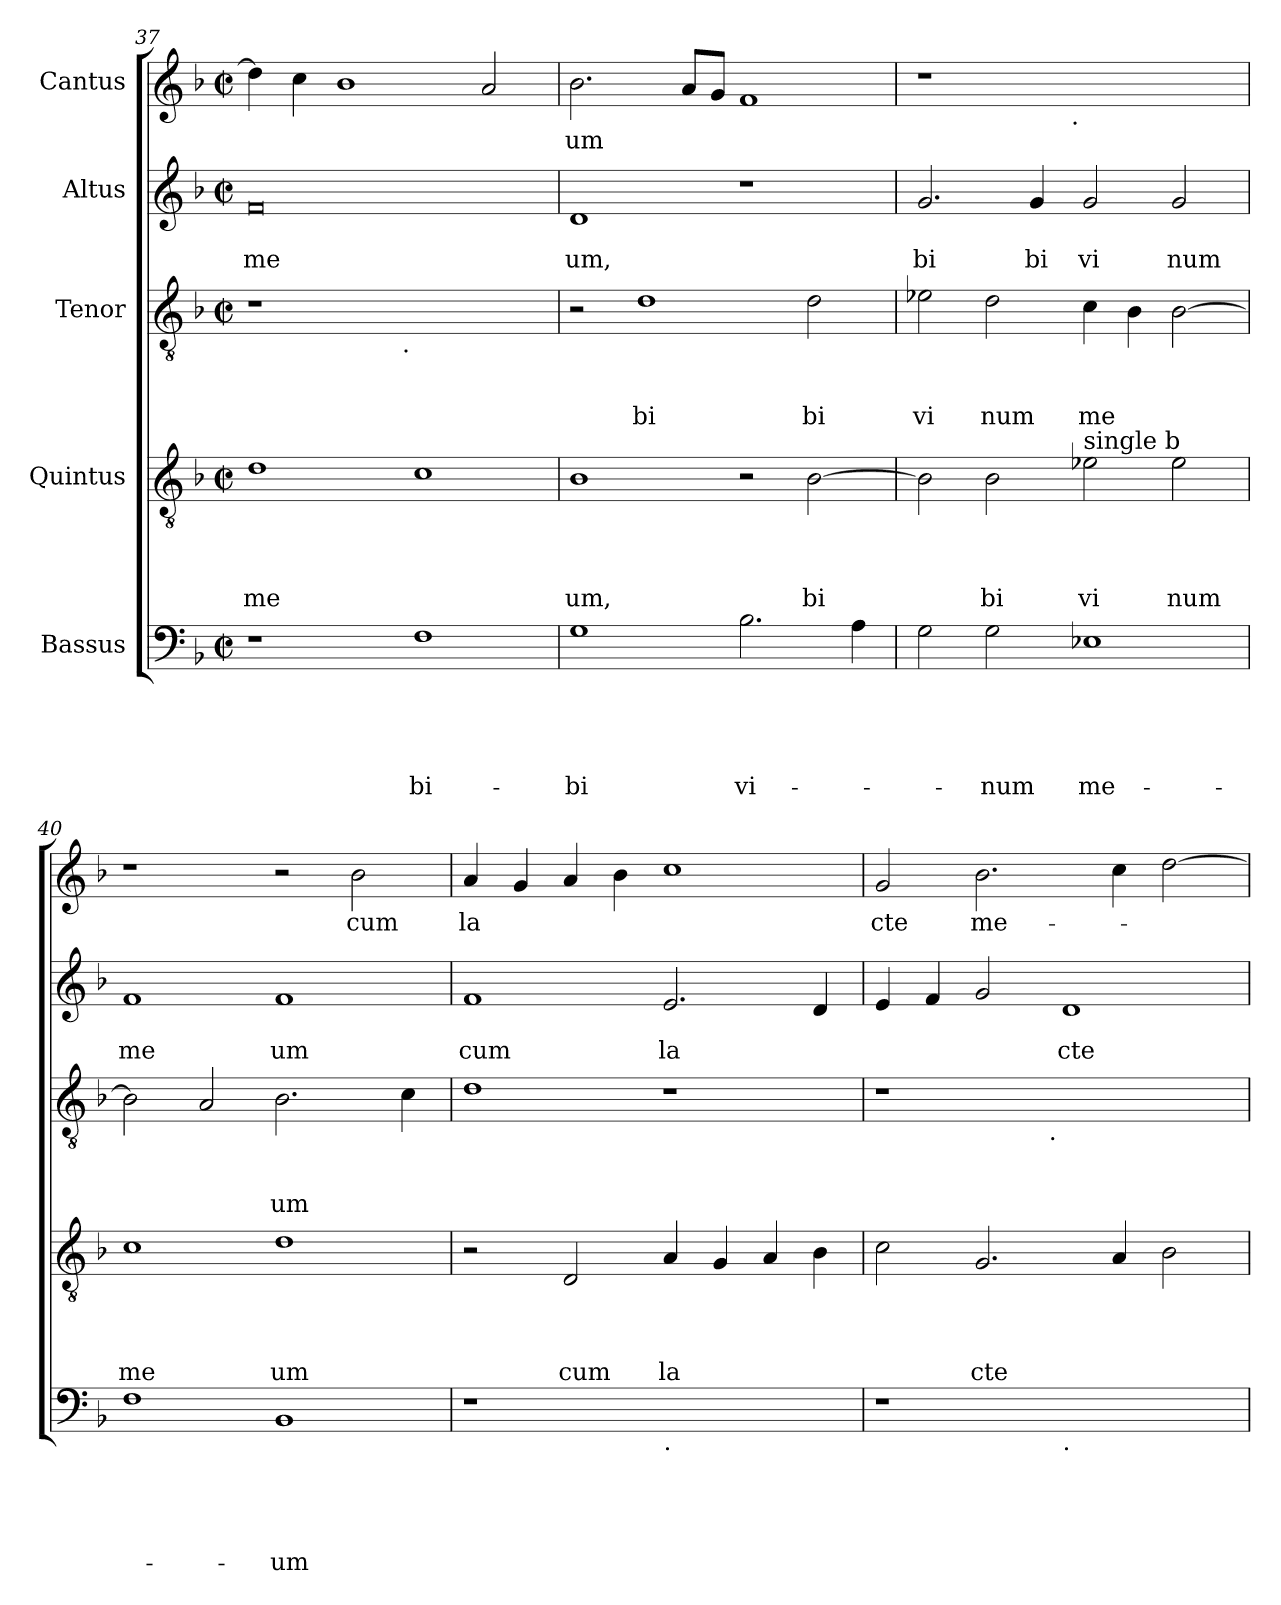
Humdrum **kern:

**kern	**text	**text	**text	**text	**text	**kern	**text	**text	**text	**text	**kern	**text	**text	**text	**kern	**text	**text	**kern	**text
*part5	*part5	*part5	*part5	*part5	*part5	*part4	*part4	*part4	*part4	*part4	*part3	*part3	*part3	*part3	*part2	*part2	*part2	*part1	*part1
*staff5	*staff5	*staff5	*staff5	*staff5	*staff5	*staff4	*staff4	*staff4	*staff4	*staff4	*staff3	*staff3	*staff3	*staff3	*staff2	*staff2	*staff2	*staff1	*staff1
*I"Bassus	*	*	*	*	*	*I"Quintus	*	*	*	*	*I"Tenor	*	*	*	*I"Altus	*	*	*I"Cantus	*
*clefF4	*	*	*	*	*	*clefGv2	*	*	*	*	*clefGv2	*	*	*	*clefG2	*	*	*clefG2	*
*k[b-]	*	*	*	*	*	*k[b-]	*	*	*	*	*k[b-]	*	*	*	*k[b-]	*	*	*k[b-]	*
*F:	*	*	*	*	*	*F:	*	*	*	*	*F:	*	*	*	*F:	*	*	*F:	*
*M2/2	*	*	*	*	*	*M2/2	*	*	*	*	*M2/2	*	*	*	*M2/2	*	*	*M2/2	*
*met(c|)	*	*	*	*	*	*met(c|)	*	*	*	*	*met(c|)	*	*	*	*met(c|)	*	*	*met(c|)	*
=37	=37	=37	=37	=37	=37	=37	=37	=37	=37	=37	=37	=37	=37	=37	=37	=37	=37	=37	=37
!	!	!	!	!	!	!	!	!	!	!LO:LY:b	!	!	!	!	!	!	!LO:LY:b	!	!
*	*	*	*	*	*	*	*	*	*	*	*^	*	*	*	*	*	*	*	*
1r	.	.	.	.	.	1d	.	.	.	me	1r	2ryy	.	.	.	0f	.	me	4dd\]	.
.	.	.	.	.	.	.	.	.	.	.	.	.	.	.	.	.	.	.	4cc\	.
.	.	.	.	.	.	.	.	.	.	.	.	4...ryy	.	.	.	.	.	.	1b-	.
!	!	!	!	!	!	!	!	!	!	!	!	!LO:TX:b:t=.	!	!	!	!	!	!	!	!
.	.	.	.	.	.	.	.	.	.	.	.	1ryy	.	.	.	.	.	.	.	.
!	!	!	!	!	!LO:LY:b	!	!	!	!	!	!	!	!	!	!	!	!	!	!	!
1F	.	.	.	.	bi-	1c	.	.	.	.	1ryy	.	.	.	.	.	.	.	.	.
.	.	.	.	.	.	.	.	.	.	.	.	.	.	.	.	.	.	.	2a/	.
.	.	.	.	.	.	.	.	.	.	.	.	32ryy	.	.	.	.	.	.	.	.
=38	=38	=38	=38	=38	=38	=38	=38	=38	=38	=38	=38	=38	=38	=38	=38	=38	=38	=38	=38	=38
!	!	!	!	!	!LO:LY:b	!	!	!	!	!LO:LY:b	!	!	!	!	!	!	!	!LO:LY:b	!	!LO:LY:b
*	*	*	*	*	*	*	*	*	*	*	*v	*v	*	*	*	*	*	*	*	*
1G	.	.	.	.	-bi	1B-	.	.	.	um,	2r	.	.	.	1d	.	um,	2.b-\	um
!	!	!	!	!	!	!	!	!	!	!	!	!	!	!LO:LY:b	!	!	!	!	!
.	.	.	.	.	.	.	.	.	.	.	1d	.	.	bi	.	.	.	.	.
.	.	.	.	.	.	.	.	.	.	.	.	.	.	.	.	.	.	8a/L	.
.	.	.	.	.	.	.	.	.	.	.	.	.	.	.	.	.	.	8g/J	.
!	!	!	!	!	!LO:LY:b	!	!	!	!	!	!	!	!	!	!	!	!	!	!
2.B-\	.	.	.	.	vi-	2r	.	.	.	.	.	.	.	.	1r	.	.	1f	.
!	!	!	!	!	!	!	!	!	!	!LO:LY:b	!	!	!	!LO:LY:b	!	!	!	!	!
.	.	.	.	.	.	[>2B-\	.	.	.	bi	2d\	.	.	bi	.	.	.	.	.
4A\	.	.	.	.	.	.	.	.	.	.	.	.	.	.	.	.	.	.	.
=39	=39	=39	=39	=39	=39	=39	=39	=39	=39	=39	=39	=39	=39	=39	=39	=39	=39	=39	=39
!	!	!	!	!	!	!	!	!	!	!	!	!	!	!LO:LY:b	!	!	!LO:LY:b	!	!
*	*	*	*	*	*	*	*	*	*	*	*	*	*	*	*	*	*	*^	*
2G\	.	.	.	.	.	2B-\]	.	.	.	.	2e-X\	.	.	vi	2.g/	.	bi	1r	2ryy	.
!	!	!	!	!	!LO:LY:b	!	!	!	!	!LO:LY:b	!	!	!	!LO:LY:b	!	!	!	!	!	!
2G\	.	.	.	.	-num	2B-\	.	.	.	bi	2d\	.	.	num	.	.	.	.	4...ryy	.
!	!	!	!	!	!	!	!	!	!	!	!	!	!	!	!	!	!LO:LY:b	!	!	!
.	.	.	.	.	.	.	.	.	.	.	.	.	.	.	4g/	.	bi	.	.	.
!	!	!	!	!	!	!	!	!	!	!	!	!	!	!	!	!	!	!	!LO:TX:b:t=.	!
.	.	.	.	.	.	.	.	.	.	.	.	.	.	.	.	.	.	.	1ryy	.
!	!	!	!	!	!	!LO:TX:a:t=single b	!	!	!	!	!	!	!	!	!	!	!	!	!	!
!	!	!	!	!	!LO:LY:b	!	!	!	!	!LO:LY:b	!	!	!	!LO:LY:b	!	!	!LO:LY:b	!	!	!
1E-X	.	.	.	.	me-	2e-\	.	.	.	vi	4c\	.	.	me	2g/	.	vi	1ryy	.	.
.	.	.	.	.	.	.	.	.	.	.	4B-\	.	.	.	.	.	.	.	.	.
!	!	!	!	!	!	!	!	!	!	!LO:LY:b	!	!	!	!	!	!	!LO:LY:b	!	!	!
.	.	.	.	.	.	2e-\	.	.	.	num	[>2B-\	.	.	.	2g/	.	num	.	.	.
.	.	.	.	.	.	.	.	.	.	.	.	.	.	.	.	.	.	.	32ryy	.
=40	=40	=40	=40	=40	=40	=40	=40	=40	=40	=40	=40	=40	=40	=40	=40	=40	=40	=40	=40	=40
!	!	!	!	!	!	!	!	!	!	!LO:LY:b	!	!	!	!	!	!	!LO:LY:b	!	!	!
*	*	*	*	*	*	*	*	*	*	*	*	*	*	*	*	*	*	*v	*v	*
1F	.	.	.	.	.	1c	.	.	.	me	2B-\]	.	.	.	1f	.	me	1r	.
.	.	.	.	.	.	.	.	.	.	.	2A/	.	.	.	.	.	.	.	.
!	!	!	!	!	!LO:LY:b	!	!	!	!	!LO:LY:b	!	!	!	!LO:LY:b	!	!	!LO:LY:b	!	!
1BB-	.	.	.	.	-um	1d	.	.	.	um	2.B-\	.	.	um	1f	.	um	2r	.
!	!	!	!	!	!	!	!	!	!	!	!	!	!	!	!	!	!	!	!LO:LY:b
.	.	.	.	.	.	.	.	.	.	.	.	.	.	.	.	.	.	2b-\	cum
.	.	.	.	.	.	.	.	.	.	.	4c\	.	.	.	.	.	.	.	.
=41	=41	=41	=41	=41	=41	=41	=41	=41	=41	=41	=41	=41	=41	=41	=41	=41	=41	=41	=41
!	!	!	!	!	!	!	!	!	!	!	!	!	!	!	!	!	!LO:LY:b	!	!LO:LY:b
1r	.	.	.	.	.	2r	.	.	.	.	1d	.	.	.	1f	.	cum	4a/	la
.	.	.	.	.	.	.	.	.	.	.	.	.	.	.	.	.	.	4g/	.
!	!	!	!	!	!	!	!	!	!	!LO:LY:b	!	!	!	!	!	!	!	!	!
.	.	.	.	.	.	2D/	.	.	.	cum	.	.	.	.	.	.	.	4a/	.
.	.	.	.	.	.	.	.	.	.	.	.	.	.	.	.	.	.	4b-\	.
!LO:TX:b:t=.	!	!	!	!	!	!	!	!	!	!	!	!	!	!	!	!	!	!	!
!	!	!	!	!	!	!	!	!	!	!LO:LY:b	!	!	!	!	!	!	!LO:LY:b	!	!
1ryy	.	.	.	.	.	4A/	.	.	.	la	1r	.	.	.	2.e/	.	la	1cc	.
.	.	.	.	.	.	4G/	.	.	.	.	.	.	.	.	.	.	.	.	.
.	.	.	.	.	.	4A/	.	.	.	.	.	.	.	.	.	.	.	.	.
.	.	.	.	.	.	4B-\	.	.	.	.	.	.	.	.	4d/	.	.	.	.
!!LO:LB:g=z
=42	=42	=42	=42	=42	=42	=42	=42	=42	=42	=42	=42	=42	=42	=42	=42	=42	=42	=42	=42
!	!	!	!	!	!	!	!	!	!	!	!	!	!	!	!	!	!	!	!LO:LY:b
*	*	*	*	*	*	*	*	*	*	*	*^	*	*	*	*	*	*	*	*
1r	.	.	.	.	.	2c\	.	.	.	.	1r	2ryy	.	.	.	4e/	.	.	2g/	cte
.	.	.	.	.	.	.	.	.	.	.	.	.	.	.	.	4f/	.	.	.	.
!	!	!	!	!	!	!	!	!	!	!LO:LY:b	!	!	!	!	!	!	!	!	!	!LO:LY:b
.	.	.	.	.	.	2.G/	.	.	.	cte	.	4...ryy	.	.	.	2g/	.	.	2.b-\	me-
!	!	!	!	!	!	!	!	!	!	!	!	!LO:TX:b:t=.	!	!	!	!	!	!	!	!
.	.	.	.	.	.	.	.	.	.	.	.	1ryy	.	.	.	.	.	.	.	.
!LO:TX:b:t=.	!	!	!	!	!	!	!	!	!	!	!	!	!	!	!	!	!	!	!	!
!	!	!	!	!	!	!	!	!	!	!	!	!	!	!	!	!	!	!LO:LY:b	!	!
1ryy	.	.	.	.	.	.	.	.	.	.	1ryy	.	.	.	.	1d	.	cte	.	.
.	.	.	.	.	.	4A/	.	.	.	.	.	.	.	.	.	.	.	.	4cc\	.
.	.	.	.	.	.	2B-\	.	.	.	.	.	.	.	.	.	.	.	.	[>2dd\	.
.	.	.	.	.	.	.	.	.	.	.	.	32ryy	.	.	.	.	.	.	.	.
*	*	*	*	*	*	*	*	*	*	*	*v	*v	*	*	*	*	*	*	*	*
=	=	=	=	=	=	=	=	=	=	=	=	=	=	=	=	=	=	=	=
*-	*-	*-	*-	*-	*-	*-	*-	*-	*-	*-	*-	*-	*-	*-	*-	*-	*-	*-	*-
